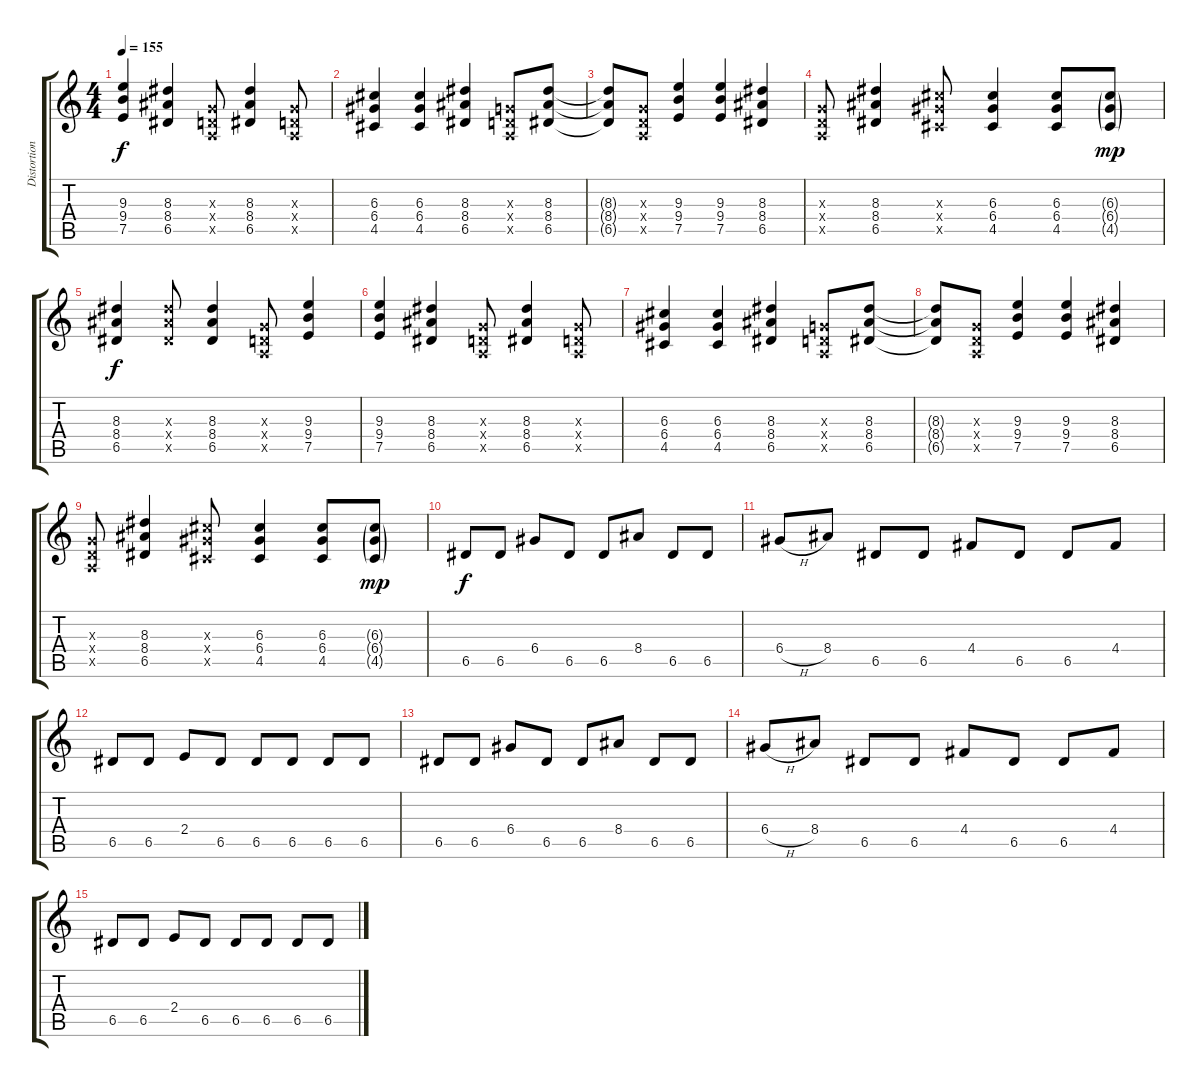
\track ("Distortion guitar" "Distortion") {instrument distortionguitar}
\staff {score tabs}
\tuning (E4 B3 G3 D3 A2 E2) {hide}
\ts (4 4)
\tempo 155
\clef g2
\ks c
(9.3 9.4 7.5).4{dy f} (8.3 8.4 6.5).4 (0.3{x} 0.4{x} 0.5{x}).8 (8.3 8.4 6.5).4 (0.3{x} 0.4{x} 0.5{x}).8 |
(6.3 6.4 4.5).4 (6.3 6.4 4.5).4 (8.3 8.4 6.5).4 (0.3{x} 0.4{x} 0.5{x}).8 (8.3 8.4 6.5).8 |
(8.3{t} 8.4{t} 6.5{t}).8 (0.3{x} 0.4{x} 0.5{x}).8 (9.3 9.4 7.5).4 (9.3 9.4 7.5).4 (8.3 8.4 6.5).4 |
(0.3{x} 0.4{x} 0.5{x}).8 (8.3 8.4 6.5).4 (6.3{x} 6.4{x} 4.5{x}).8 (6.3 6.4 4.5).4 (6.3 6.4 4.5).8 (6.3{g} 6.4{g} 4.5{g}).8{dy mp} |
(8.3 8.4 6.5).4{dy f} (8.3{x} 8.4{x} 6.5{x}).8 (8.3 8.4 6.5).4 (0.3{x} 0.4{x} 0.5{x}).8 (9.3 9.4 7.5).4 |
(9.3 9.4 7.5).4 (8.3 8.4 6.5).4 (0.3{x} 0.4{x} 0.5{x}).8 (8.3 8.4 6.5).4 (0.3{x} 0.4{x} 0.5{x}).8 |
(6.3 6.4 4.5).4 (6.3 6.4 4.5).4 (8.3 8.4 6.5).4 (0.3{x} 0.4{x} 0.5{x}).8 (8.3 8.4 6.5).8 |
(8.3{t} 8.4{t} 6.5{t}).8 (0.3{x} 0.4{x} 0.5{x}).8 (9.3 9.4 7.5).4 (9.3 9.4 7.5).4 (8.3 8.4 6.5).4 |
(0.3{x} 0.4{x} 0.5{x}).8 (8.3 8.4 6.5).4 (6.3{x} 6.4{x} 4.5{x}).8 (6.3 6.4 4.5).4 (6.3 6.4 4.5).8 (6.3{g} 6.4{g} 4.5{g}).8{dy mp} |
6.5.8{dy f} 6.5.8 6.4.8 6.5.8 6.5.8 8.4.8 6.5.8 6.5.8 |
6.4{h}.8 8.4.8 6.5.8 6.5.8 4.4.8 6.5.8 6.5.8 4.4.8 |
6.5.8 6.5.8 2.4.8 6.5.8 6.5.8 6.5.8 6.5.8 6.5.8 |
6.5.8 6.5.8 6.4.8 6.5.8 6.5.8 8.4.8 6.5.8 6.5.8 |
6.4{h}.8 8.4.8 6.5.8 6.5.8 4.4.8 6.5.8 6.5.8 4.4.8 |
6.5.8 6.5.8 2.4.8 6.5.8 6.5.8 6.5.8 6.5.8 6.5.8
